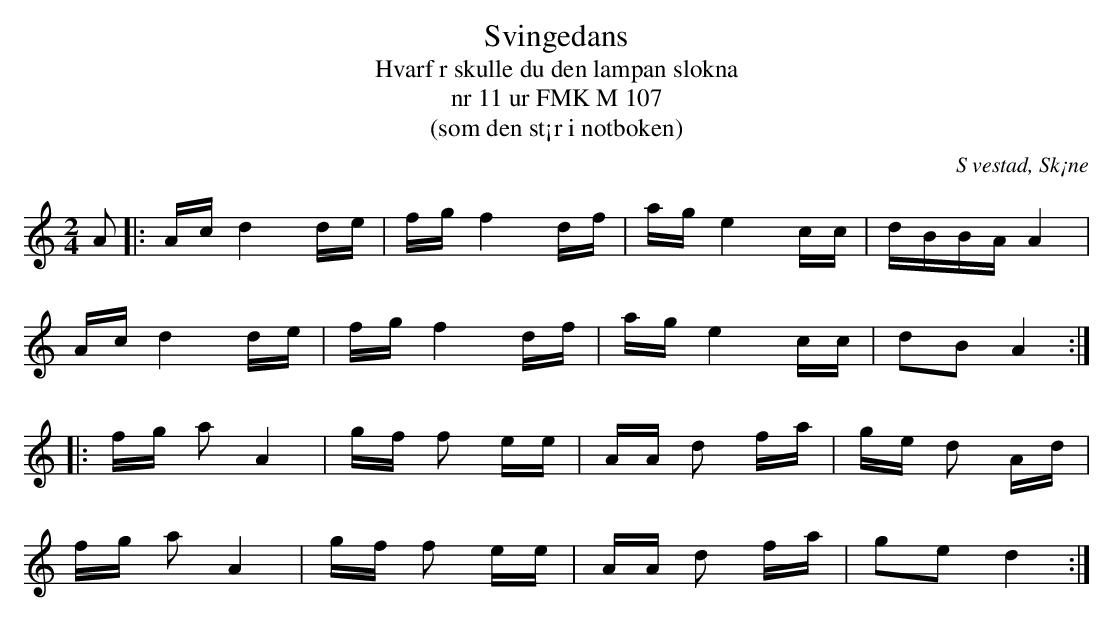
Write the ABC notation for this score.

X:1
T:Svingedans
T:Hvarf r skulle du den lampan slokna
T:nr 11 ur FMK M 107
T:(som den st¡r i notboken)
O:S vestad, Sk¡ne
M:2/4
L:1/16
K:C
A2 |: Ac d4 de | fg f4 df | ag e4 cc | dBBA A4 |
      Ac d4 de | fg f4 df | ag e4 cc | d2B2 A4 :|
|: fg a2 A4 | gf f2 ee | AA d2 fa | ge d2 Ad |
   fg a2 A4 | gf f2 ee | AA d2 fa | g2e2 d4 :|
